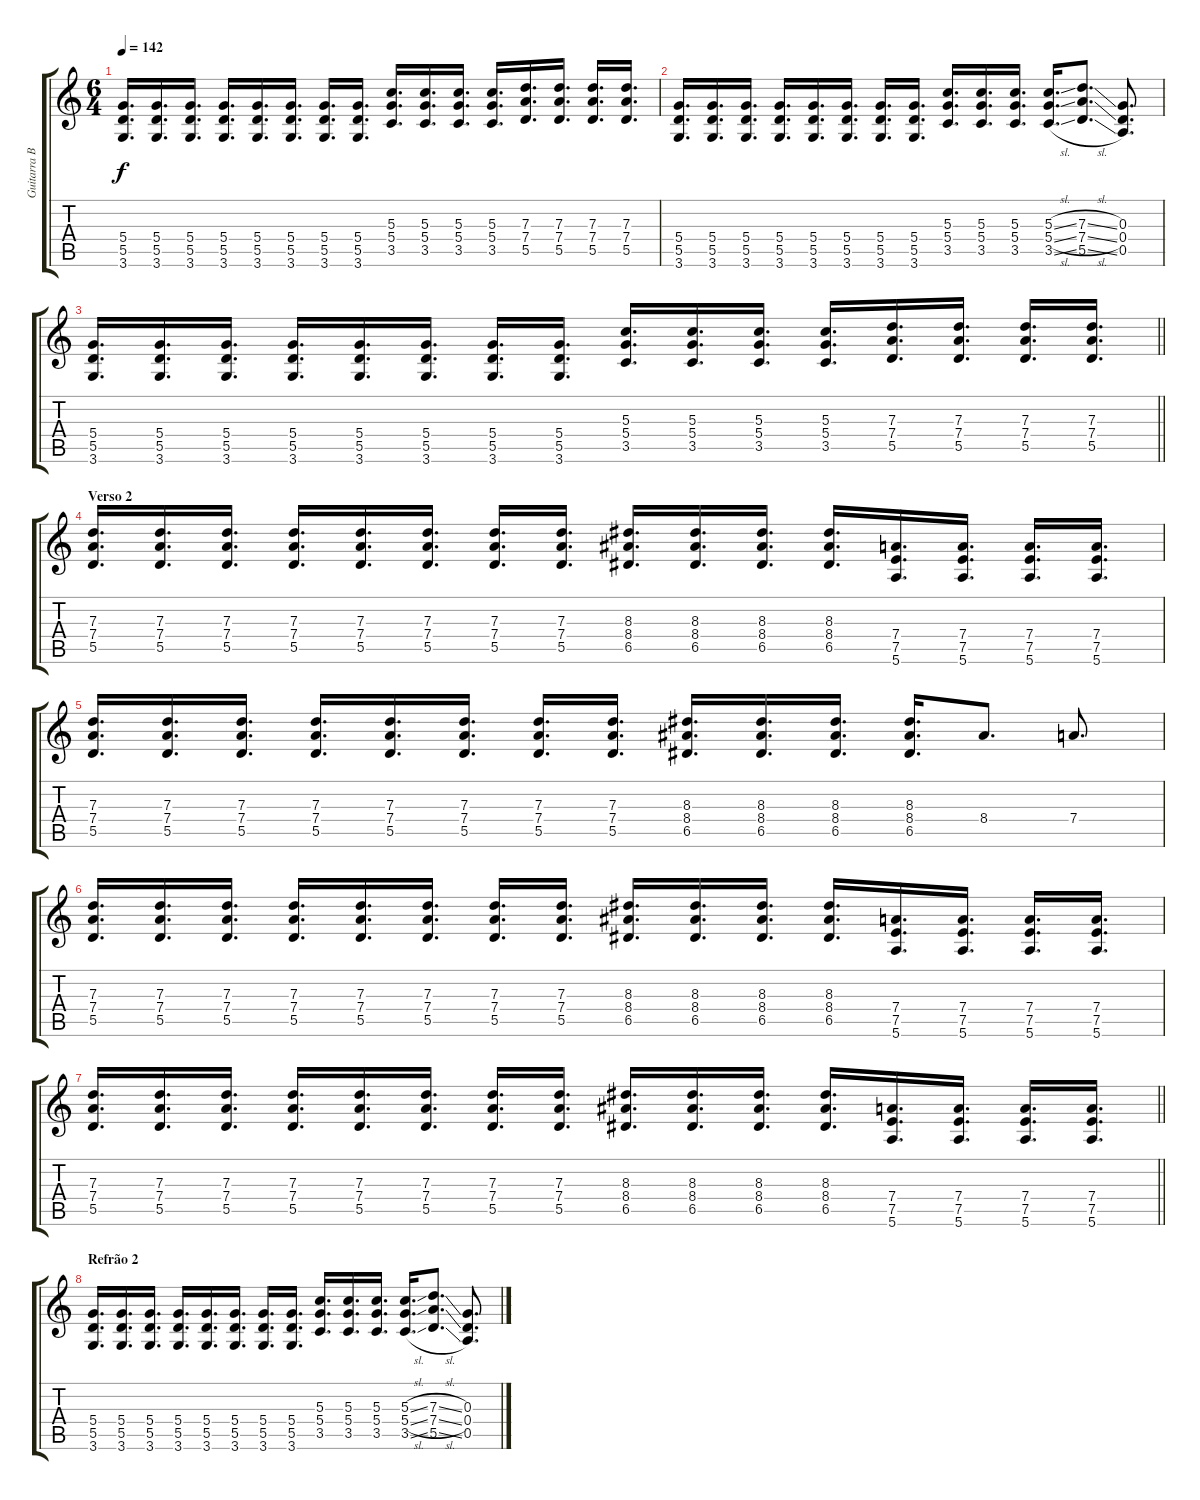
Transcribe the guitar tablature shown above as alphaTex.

\track ("Guitarra Base" "Guitarra B") {instrument distortionguitar}
\staff {score tabs}
\tuning (E4 B3 G3 D3 A2 E2) {hide}
\ts (6 4)
\tempo 142
\clef g2
\ks c
(5.4 5.5 3.6).16{d dy f} (5.4 5.5 3.6).16{d} (5.4 5.5 3.6).16{d} (5.4 5.5 3.6).16{d} (5.4 5.5 3.6).16{d} (5.4 5.5 3.6).16{d} (5.4 5.5 3.6).16{d} (5.4 5.5 3.6).16{d} (5.3 5.4 3.5).16{d} (5.3 5.4 3.5).16{d} (5.3 5.4 3.5).16{d} (5.3 5.4 3.5).16{d} (7.3 7.4 5.5).16{d} (7.3 7.4 5.5).16{d} (7.3 7.4 5.5).16{d} (7.3 7.4 5.5).16{d} |
(5.4 5.5 3.6).16{d} (5.4 5.5 3.6).16{d} (5.4 5.5 3.6).16{d} (5.4 5.5 3.6).16{d} (5.4 5.5 3.6).16{d} (5.4 5.5 3.6).16{d} (5.4 5.5 3.6).16{d} (5.4 5.5 3.6).16{d} (5.3 5.4 3.5).16{d} (5.3 5.4 3.5).16{d} (5.3 5.4 3.5).16{d} (5.3{sl} 5.4{sl} 3.5{sl}).16{d} (7.3{sl} 7.4{sl} 5.5{sl}).8{d} (0.3 0.4 0.5).8{d} |
\barLineRight lightlight
(5.4 5.5 3.6).16{d} (5.4 5.5 3.6).16{d} (5.4 5.5 3.6).16{d} (5.4 5.5 3.6).16{d} (5.4 5.5 3.6).16{d} (5.4 5.5 3.6).16{d} (5.4 5.5 3.6).16{d} (5.4 5.5 3.6).16{d} (5.3 5.4 3.5).16{d} (5.3 5.4 3.5).16{d} (5.3 5.4 3.5).16{d} (5.3 5.4 3.5).16{d} (7.3 7.4 5.5).16{d} (7.3 7.4 5.5).16{d} (7.3 7.4 5.5).16{d} (7.3 7.4 5.5).16{d} |
\section ("" "Verso 2")
(7.3 7.4 5.5).16{d} (7.3 7.4 5.5).16{d} (7.3 7.4 5.5).16{d} (7.3 7.4 5.5).16{d} (7.3 7.4 5.5).16{d} (7.3 7.4 5.5).16{d} (7.3 7.4 5.5).16{d} (7.3 7.4 5.5).16{d} (8.3 8.4 6.5).16{d} (8.3 8.4 6.5).16{d} (8.3 8.4 6.5).16{d} (8.3 8.4 6.5).16{d} (7.4 7.5 5.6).16{d} (7.4 7.5 5.6).16{d} (7.4 7.5 5.6).16{d} (7.4 7.5 5.6).16{d} |
(7.3 7.4 5.5).16{d} (7.3 7.4 5.5).16{d} (7.3 7.4 5.5).16{d} (7.3 7.4 5.5).16{d} (7.3 7.4 5.5).16{d} (7.3 7.4 5.5).16{d} (7.3 7.4 5.5).16{d} (7.3 7.4 5.5).16{d} (8.3 8.4 6.5).16{d} (8.3 8.4 6.5).16{d} (8.3 8.4 6.5).16{d} (8.3 8.4 6.5).16{d} 8.4.8{d} 7.4.8{d} |
(7.3 7.4 5.5).16{d} (7.3 7.4 5.5).16{d} (7.3 7.4 5.5).16{d} (7.3 7.4 5.5).16{d} (7.3 7.4 5.5).16{d} (7.3 7.4 5.5).16{d} (7.3 7.4 5.5).16{d} (7.3 7.4 5.5).16{d} (8.3 8.4 6.5).16{d} (8.3 8.4 6.5).16{d} (8.3 8.4 6.5).16{d} (8.3 8.4 6.5).16{d} (7.4 7.5 5.6).16{d} (7.4 7.5 5.6).16{d} (7.4 7.5 5.6).16{d} (7.4 7.5 5.6).16{d} |
\barLineRight lightlight
(7.3 7.4 5.5).16{d} (7.3 7.4 5.5).16{d} (7.3 7.4 5.5).16{d} (7.3 7.4 5.5).16{d} (7.3 7.4 5.5).16{d} (7.3 7.4 5.5).16{d} (7.3 7.4 5.5).16{d} (7.3 7.4 5.5).16{d} (8.3 8.4 6.5).16{d} (8.3 8.4 6.5).16{d} (8.3 8.4 6.5).16{d} (8.3 8.4 6.5).16{d} (7.4 7.5 5.6).16{d} (7.4 7.5 5.6).16{d} (7.4 7.5 5.6).16{d} (7.4 7.5 5.6).16{d} |
\section ("" "Refrão 2")
(5.4 5.5 3.6).16{d} (5.4 5.5 3.6).16{d} (5.4 5.5 3.6).16{d} (5.4 5.5 3.6).16{d} (5.4 5.5 3.6).16{d} (5.4 5.5 3.6).16{d} (5.4 5.5 3.6).16{d} (5.4 5.5 3.6).16{d} (5.3 5.4 3.5).16{d} (5.3 5.4 3.5).16{d} (5.3 5.4 3.5).16{d} (5.3{sl} 5.4{sl} 3.5{sl}).16{d} (7.3{sl} 7.4{sl} 5.5{sl}).8{d} (0.3 0.4 0.5).8{d}
